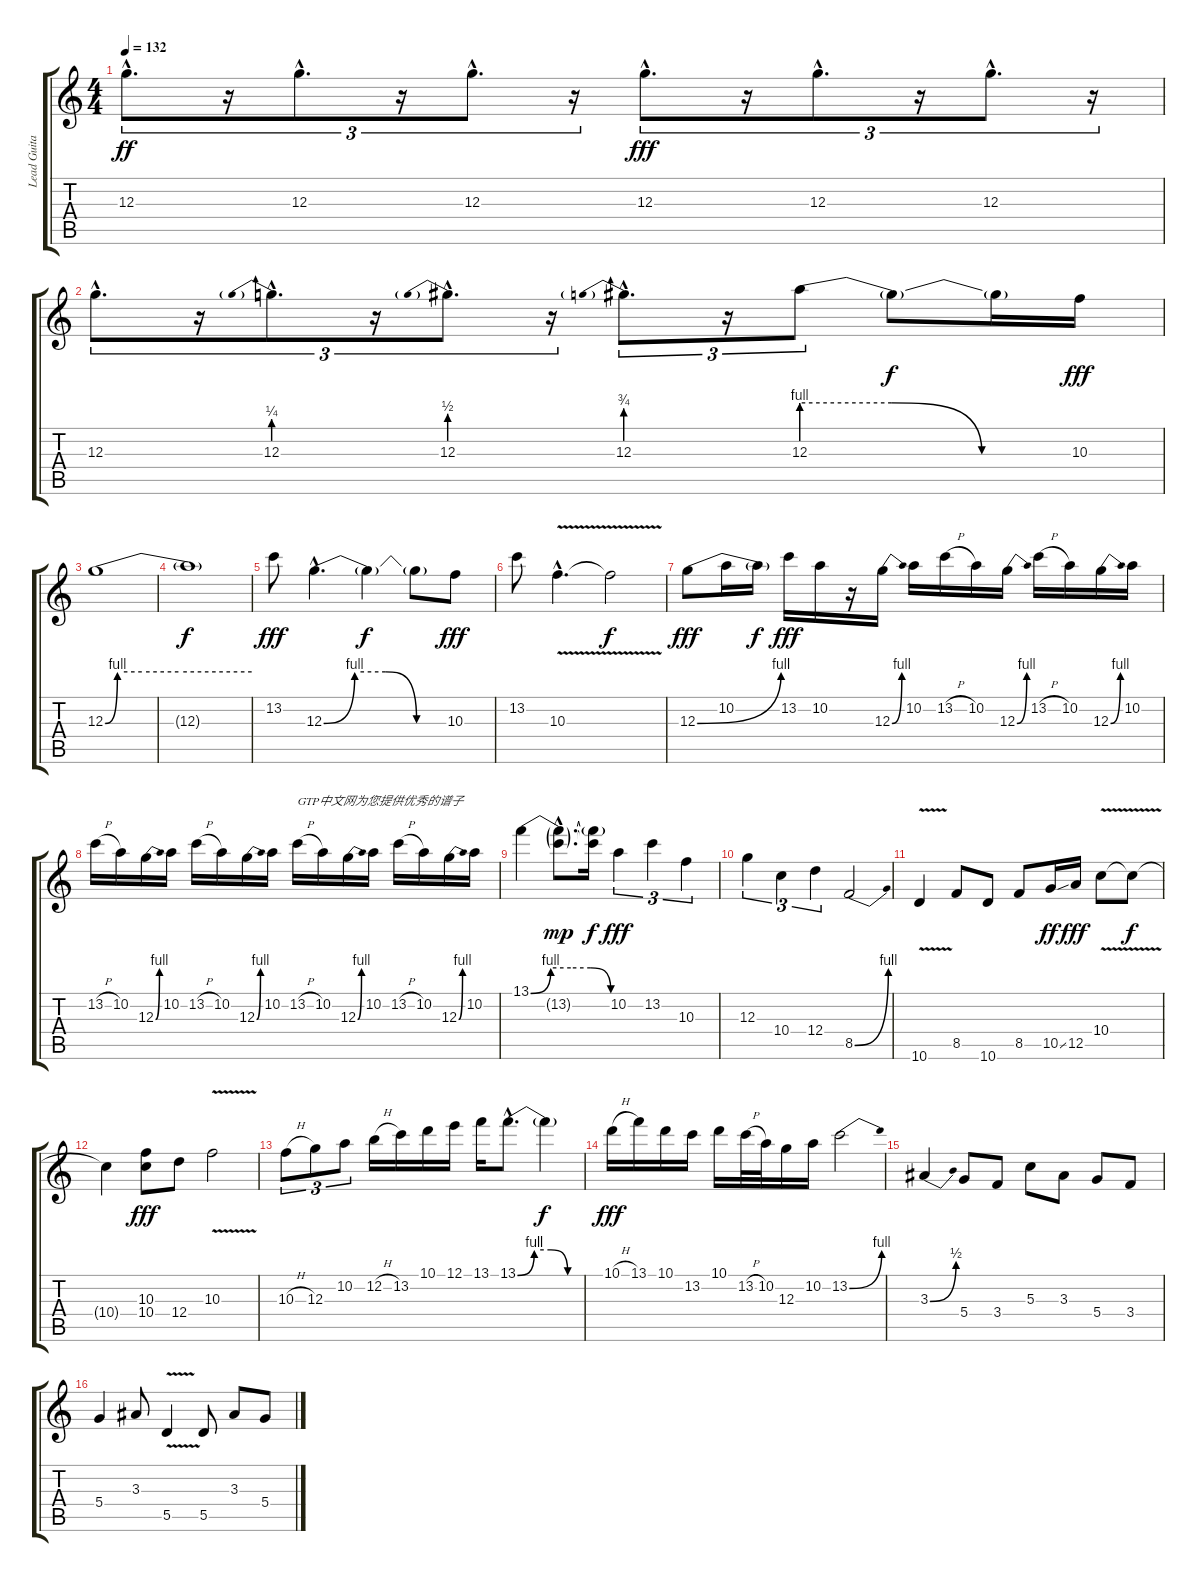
\track ("Lead Guitar" "Lead Guita") {instrument distortionguitar}
\staff {score tabs}
\tuning (E4 B3 G3 D3 A2 E2) {hide}
\ts (4 4)
\tempo 132
\clef g2
\ks c
12.3{hac}.8{d tu (3 2) dy ff} r.16{tu (3 2)} 12.3{hac}.8{d tu (3 2)} r.16{tu (3 2)} 12.3{hac}.8{d tu (3 2)} r.16{tu (3 2)} 12.3{hac}.8{d tu (3 2) dy fff} r.16{tu (3 2)} 12.3{hac}.8{d tu (3 2)} r.16{tu (3 2)} 12.3{hac}.8{d tu (3 2)} r.16{tu (3 2)} |
12.3{hac}.8{d tu (3 2)} r.16{tu (3 2)} 12.3{be (prebend 0 1 60 1) hac}.8{d tu (3 2)} r.16{tu (3 2)} 12.3{be (prebend 0 2 60 2) hac}.8{d tu (3 2)} r.16{tu (3 2)} 12.3{be (prebend 0 3 60 3) hac}.8{d tu (3 2)} r.16{tu (3 2)} 12.3{be (custom 0 4 20 4 40 0 60 0)}.8{tu (3 2)} 12.3{t}.8{dy f} 12.3{t}.16 10.3.16{dy fff} |
12.3{be (custom 0 0 5 4 15 4 30 4 60 4)}.1 |
12.3{t}.1{dy f} |
13.2.8{dy fff} 12.3{be (custom 0 0 15 4 30 4 45 0 60 0) hac}.4{d} 12.3{t}.4{dy f} 12.3{t}.8 10.3.8{dy fff} |
13.2.8 10.3{v hac}.4{d} 10.3{t}.2{dy f} |
12.3{be (bend 0 0 60 4)}.8{dy fff} 10.2.16 12.3{t}.16{dy f} 13.2.16{dy fff} 10.2.16 r.16 12.3{be (bend 0 0 60 4)}.16 10.2.16 13.2{h}.16 10.2.16 12.3{be (bend 0 0 60 4)}.16 13.2{h}.16 10.2.16 12.3{be (bend 0 0 60 4)}.16 10.2.16 |
13.2{h}.16 10.2.16 12.3{be (bend 0 0 60 4)}.16 10.2.16 13.2{h}.16 10.2.16 12.3{be (bend 0 0 60 4)}.16 10.2.16 13.2{h}.16{txt "GTP中文网为您提供优秀的谱子"} 10.2.16 12.3{be (bend 0 0 60 4)}.16 10.2.16 13.2{h}.16 10.2.16 12.3{be (bend 0 0 60 4)}.16 10.2.16 |
13.1{be (custom 0 0 15 4 30 4 45 4 60 0)}.4 (13.1{hac t} 13.2{g hac}).8{d dy mp} (13.1{t} 13.2{t}).16{dy f} 10.2.4{tu (3 2) dy fff} 13.2.4{tu (3 2)} 10.3.4{tu (3 2)} |
12.3.4{tu (3 2)} 10.4.4{tu (3 2)} 12.4.4{tu (3 2)} 8.5{be (bend 0 0 60 4)}.2 |
10.6{v}.4 8.5.8 10.6.8 8.5.8 10.5{ss}.16{dy ff} 12.5.16{dy fff} 10.4{v}.8 10.4{t}.8{dy f} |
10.4{t}.4 (10.3 10.4).8{dy fff} 12.4.8 10.3{v}.2 |
10.3{h}.8{tu (3 2)} 12.3.8{tu (3 2)} 10.2.8{tu (3 2)} 12.2{h}.16 13.2.16 10.1.16 12.1.16 13.1.16 13.1{be (custom 0 0 15 4 30 4 45 0 60 0) hac}.8{d} 13.1{t}.4{dy f} |
10.1{h}.16{dy fff} 13.1.16 10.1.16 13.2.16 10.1.16 13.2{h}.32 10.2.32 12.3.16 10.2.16 13.2{be (bend 0 0 60 4)}.2 |
3.3{be (bend 0 0 60 2)}.4 5.4.8 3.4.8 5.3.8 3.3.8 5.4.8 3.4.8 |
5.4.4 3.3.8 5.5{v}.4 5.5.8 3.3.8 5.4.8
